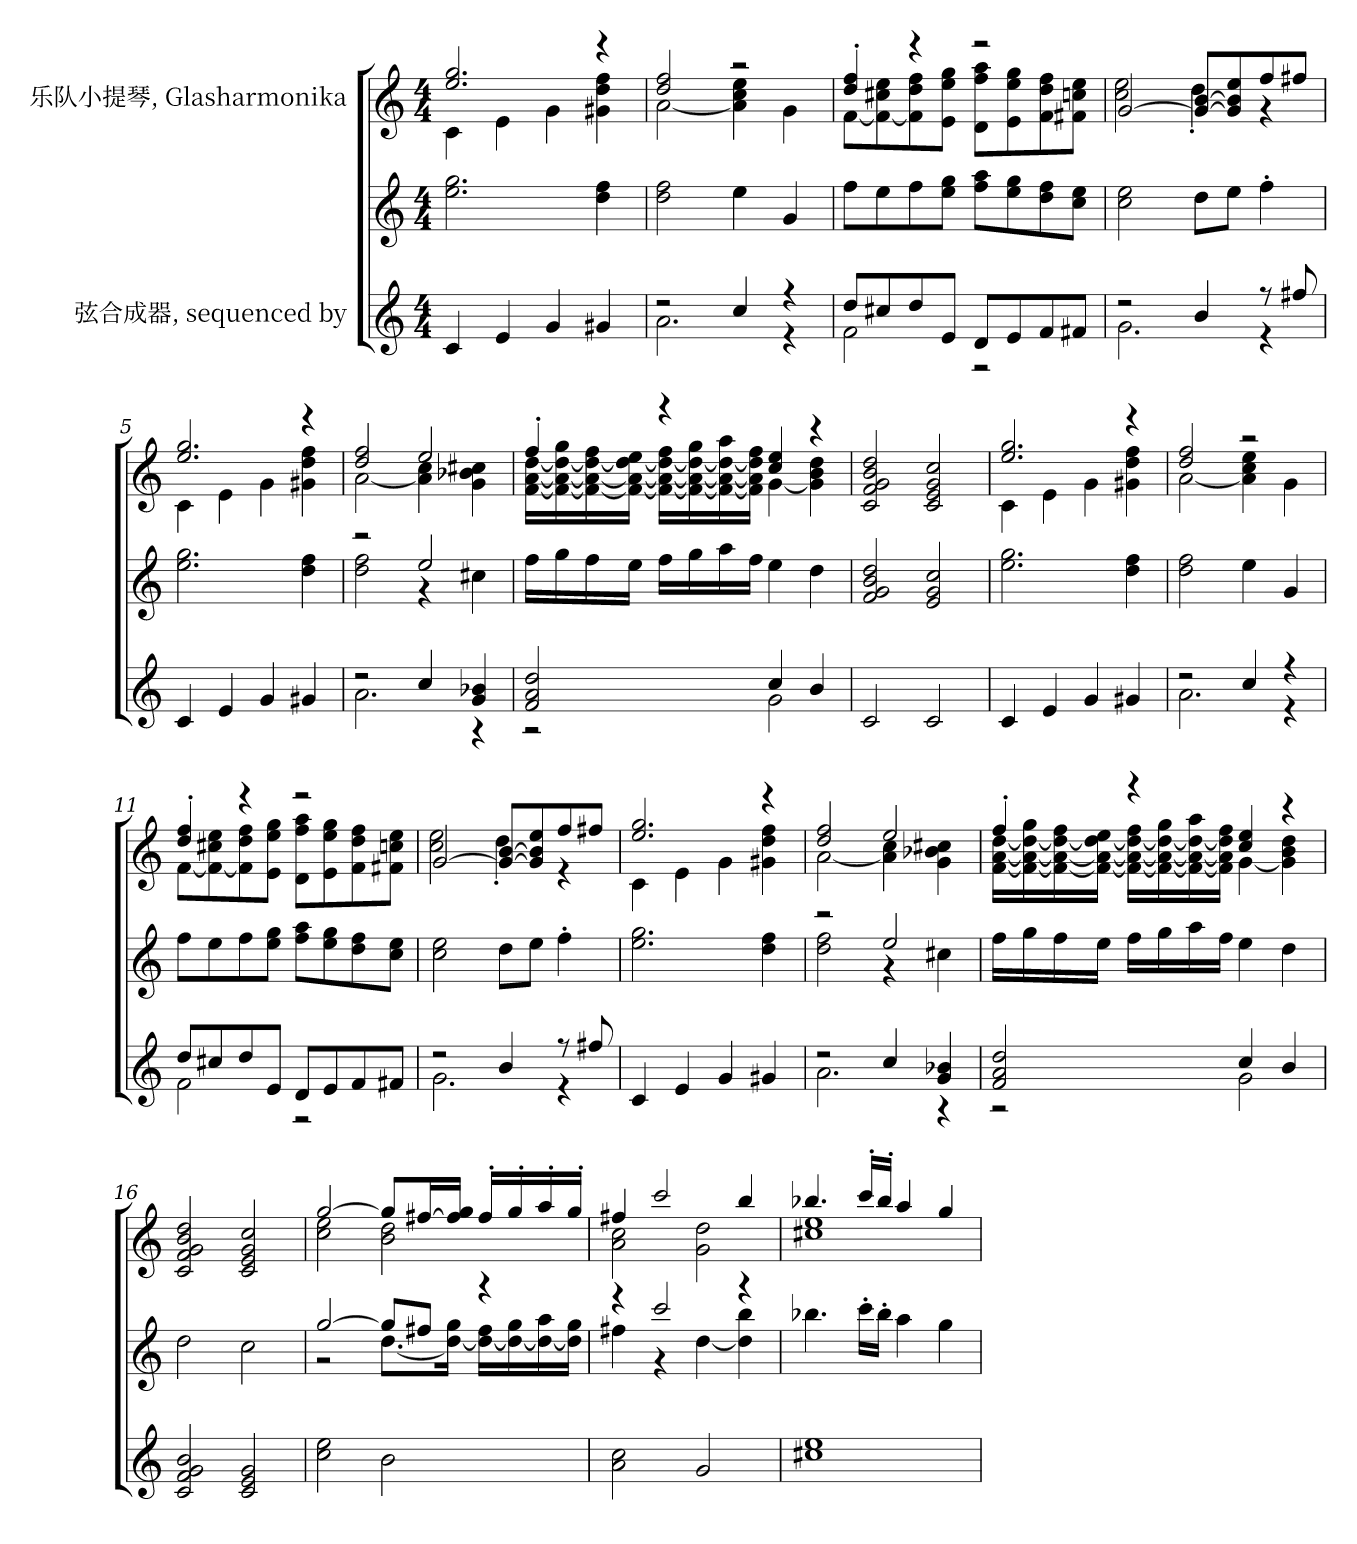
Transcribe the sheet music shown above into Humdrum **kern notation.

**kern	**kern	**kern
*part2	*part2	*part1
*staff3	*staff2	*staff1
*I"弦合成器, sequenced by	*	*I"乐队小提琴, Glasharmonika
*clefG2	*clefG2	*clefG2
*k[]	*k[]	*k[]
*M4/4	*M4/4	*M4/4
*MM120	*MM120	*MM120
=1	=1	=1
*	*	*^
4c/	2.ee\ 2.gg\	2.ee/ 2.gg/	4c\
4e/	.	.	4e\
4g/	.	.	4g\
4g#X/	4dd\ 4ff\	4r	4g#X\ 4dd\ 4ff\
=2	=2	=2	=2
*^	*	*	*
2r	2.a\	2dd\ 2ff\	2dd/ 2ff/	[2a\
4cc/	.	4ee\	2r	4a\] 4cc\ 4ee\
4r	4r	4g/	.	4g\
=3	=3	=3	=3	=3
8dd/L	2f\	8ff\L	4dd/' 4ff/'	[8f\L
8cc#X/	.	8ee\	.	8f\_ 8cc#X\ 8ee\
8dd/	.	8ff\	4r	8f\] 8dd\ 8ff\
8e/J	.	8ee\ 8gg\J	.	8e\ 8ee\ 8gg\J
8d/L	2r	8ff\ 8aa\L	2r	8d\ 8ff\ 8aa\L
8e/	.	8ee\ 8gg\	.	8e\ 8ee\ 8gg\
8f/	.	8dd\ 8ff\	.	8f\ 8dd\ 8ff\
8f#X/J	.	8cc\ 8ee\J	.	8f#X\ 8ccn\ 8ee\J
=4	=4	=4	=4	=4
2r	2.g\	2cc\ 2ee\	[2g/	2cc\ 2ee\
4b/	.	8dd\L	8g/_ [8b/L	4dd'\
.	.	8ee\J	8g/] 8b/] 8ee/	.
8r	4r	4ff'\	8ff/	4r
8ff#X/	.	.	8ff#X/J	.
*v	*v	*	*	*
!!LO:LB:g=z	!!
=5	=5	=5	=5
4c/	2.ee\ 2.gg\	2.ee/ 2.gg/	4c\
4e/	.	.	4e\
4g/	.	.	4g\
4g#X/	4dd\ 4ff\	4r	4g#X\ 4dd\ 4ff\
=6	=6	=6	=6
*^	*^	*	*
2r	2.a\	2r	2dd\ 2ff\	2dd/ 2ff/	[2a\
4cc/	.	2ee/	4r	2ee/	4a\] 4cc\
4g/ 4b-X/	4r	.	4cc#X\	.	4g\ 4b-X\ 4cc#X\
*	*	*v	*v	*	*
=7	=7	=7	=7	=7
2f/ 2a/ 2dd/	2r	16ff\LL	4ff'/	[16f\ [16a\ [16dd\LL
.	.	16gg\	.	16f\_ 16a\_ 16dd\_ 16gg\
.	.	16ff\	.	16f\_ 16a\_ 16dd\_ 16ff\
.	.	16ee\JJ	.	16f\_ 16a\_ 16dd\_ 16ee\JJ
.	.	16ff\LL	4r	16f\_ 16a\_ 16dd\_ 16ff\LL
.	.	16gg\	.	16f\_ 16a\_ 16dd\_ 16gg\
.	.	16aa\	.	16f\_ 16a\_ 16dd\_ 16aa\
.	.	16ff\JJ	.	16f\] 16a\] 16dd\] 16ff\JJ
4cc/	2g\	4ee\	4cc/ 4ee/	[4g\
4b/	.	4dd\	4r	4g\] 4b\ 4dd\
*v	*v	*	*v	*v
=8	=8	=8
2c/	2f/ 2g/ 2b/ 2dd/	2c/ 2f/ 2g/ 2b/ 2dd/
2c/	2e/ 2g/ 2cc/	2c/ 2e/ 2g/ 2cc/
=9	=9	=9
*	*	*^
4c/	2.ee\ 2.gg\	2.ee/ 2.gg/	4c\
4e/	.	.	4e\
4g/	.	.	4g\
4g#X/	4dd\ 4ff\	4r	4g#X\ 4dd\ 4ff\
!!LO:LB:g=z	!!
=10	=10	=10	=10
*^	*	*	*
2r	2.a\	2dd\ 2ff\	2dd/ 2ff/	[2a\
4cc/	.	4ee\	2r	4a\] 4cc\ 4ee\
4r	4r	4g/	.	4g\
=11	=11	=11	=11	=11
8dd/L	2f\	8ff\L	4dd/' 4ff/'	[8f\L
8cc#X/	.	8ee\	.	8f\_ 8cc#X\ 8ee\
8dd/	.	8ff\	4r	8f\] 8dd\ 8ff\
8e/J	.	8ee\ 8gg\J	.	8e\ 8ee\ 8gg\J
8d/L	2r	8ff\ 8aa\L	2r	8d\ 8ff\ 8aa\L
8e/	.	8ee\ 8gg\	.	8e\ 8ee\ 8gg\
8f/	.	8dd\ 8ff\	.	8f\ 8dd\ 8ff\
8f#X/J	.	8cc\ 8ee\J	.	8f#X\ 8ccn\ 8ee\J
=12	=12	=12	=12	=12
2r	2.g\	2cc\ 2ee\	[2g/	2cc\ 2ee\
4b/	.	8dd\L	8g/_ [8b/L	4dd'\
.	.	8ee\J	8g/] 8b/] 8ee/	.
8r	4r	4ff'\	8ff/	4r
8ff#X/	.	.	8ff#X/J	.
*v	*v	*	*	*
=13	=13	=13	=13
4c/	2.ee\ 2.gg\	2.ee/ 2.gg/	4c\
4e/	.	.	4e\
4g/	.	.	4g\
4g#X/	4dd\ 4ff\	4r	4g#X\ 4dd\ 4ff\
=14	=14	=14	=14
*^	*^	*	*
2r	2.a\	2r	2dd\ 2ff\	2dd/ 2ff/	[2a\
4cc/	.	2ee/	4r	2ee/	4a\] 4cc\
4g/ 4b-X/	4r	.	4cc#X\	.	4g\ 4b-X\ 4cc#X\
*	*	*v	*v	*	*
!!LO:LB:g=z	!!
=15	=15	=15	=15	=15
2f/ 2a/ 2dd/	2r	16ff\LL	4ff'/	[16f\ [16a\ [16dd\LL
.	.	16gg\	.	16f\_ 16a\_ 16dd\_ 16gg\
.	.	16ff\	.	16f\_ 16a\_ 16dd\_ 16ff\
.	.	16ee\JJ	.	16f\_ 16a\_ 16dd\_ 16ee\JJ
.	.	16ff\LL	4r	16f\_ 16a\_ 16dd\_ 16ff\LL
.	.	16gg\	.	16f\_ 16a\_ 16dd\_ 16gg\
.	.	16aa\	.	16f\_ 16a\_ 16dd\_ 16aa\
.	.	16ff\JJ	.	16f\] 16a\] 16dd\] 16ff\JJ
4cc/	2g\	4ee\	4cc/ 4ee/	[4g\
4b/	.	4dd\	4r	4g\] 4b\ 4dd\
*v	*v	*	*v	*v
=16	=16	=16
2c/ 2f/ 2g/ 2b/	2dd\	2c/ 2f/ 2g/ 2b/ 2dd/
2c/ 2e/ 2g/	2cc\	2c/ 2e/ 2g/ 2cc/
=17	=17	=17
*	*^	*^
2cc\ 2ee\	[2gg/	2r	[2gg/	2cc\ 2ee\
2b\	8gg/L]	[8.dd\L	8gg/L]	2b\ 2dd\
.	8ff#X/J	.	[16ff#X/L	.
.	.	16dd\_ 16gg\Jk	16ff#/] 16gg/JJ	.
.	4r	16dd\_ 16ff#\LL	16ff#'/LL	.
.	.	16dd\_ 16gg\	16gg'/	.
.	.	16dd\_ 16aa\	16aa'/	.
.	.	16dd\] 16gg\JJ	16gg'/JJ	.
=18	=18	=18	=18	=18
2a\ 2cc\	4r	4ff#X\	4ff#X/	2a\ 2cc\
.	2ccc/	4r	2ccc/	.
2g/	.	[4dd\	.	2g\ 2dd\
.	4r	4dd\] 4bb\	4bb/	.
*	*v	*v	*	*
!!LO:PB:g=z	!!
=19	=19	=19	=19
1cc#X 1ee	4.bb-X\	4.bb-X/	1cc#X 1ee
.	16ccc'\LL	16ccc'/LL	.
.	16bb-'\JJ	16bb-'/JJ	.
.	4aa\	4aa/	.
.	4gg\	4gg/	.
*	*	*v	*v
=	=	=
*-	*-	*-
